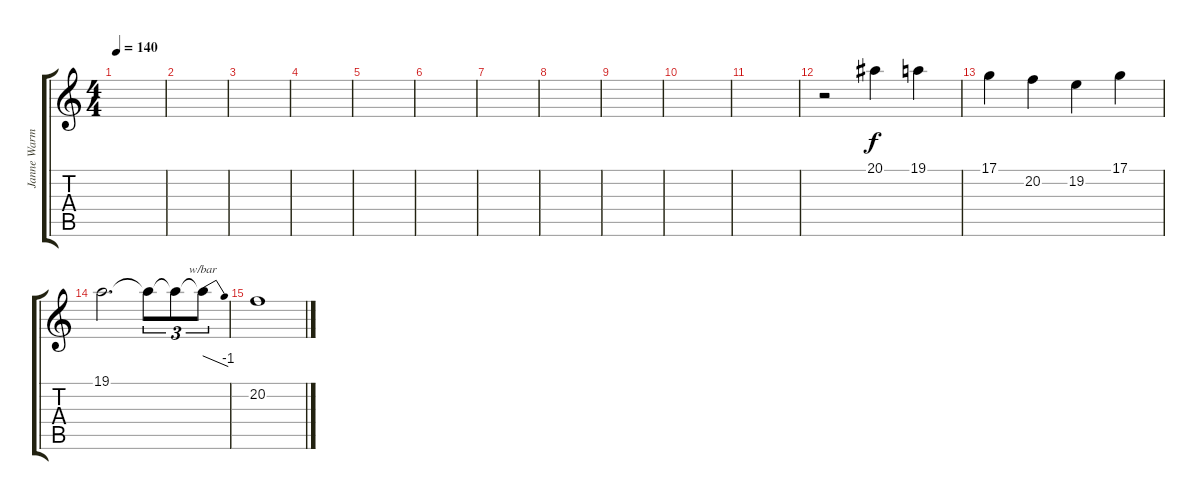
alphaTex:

\track ("Janne Warman 2" "Janne Warm") {instrument lead1square}
\staff {score tabs}
\tuning (D4 A3 F3 C3 G2 D2) {hide}
\ts (4 4)
\tempo 140
\clef g2
\ks c
|
|
|
|
|
|
|
|
|
|
|
r.2 20.1.4 19.1.4 |
17.1.4 20.2.4 19.2.4 17.1.4 |
19.1.2{d} 19.1{t}.8{tu (3 2)} 19.1{t}.8{tu (3 2)} 19.1{t}.8{tu (3 2) tbe (dive default 0 0 60 -4)} |
20.2.1
